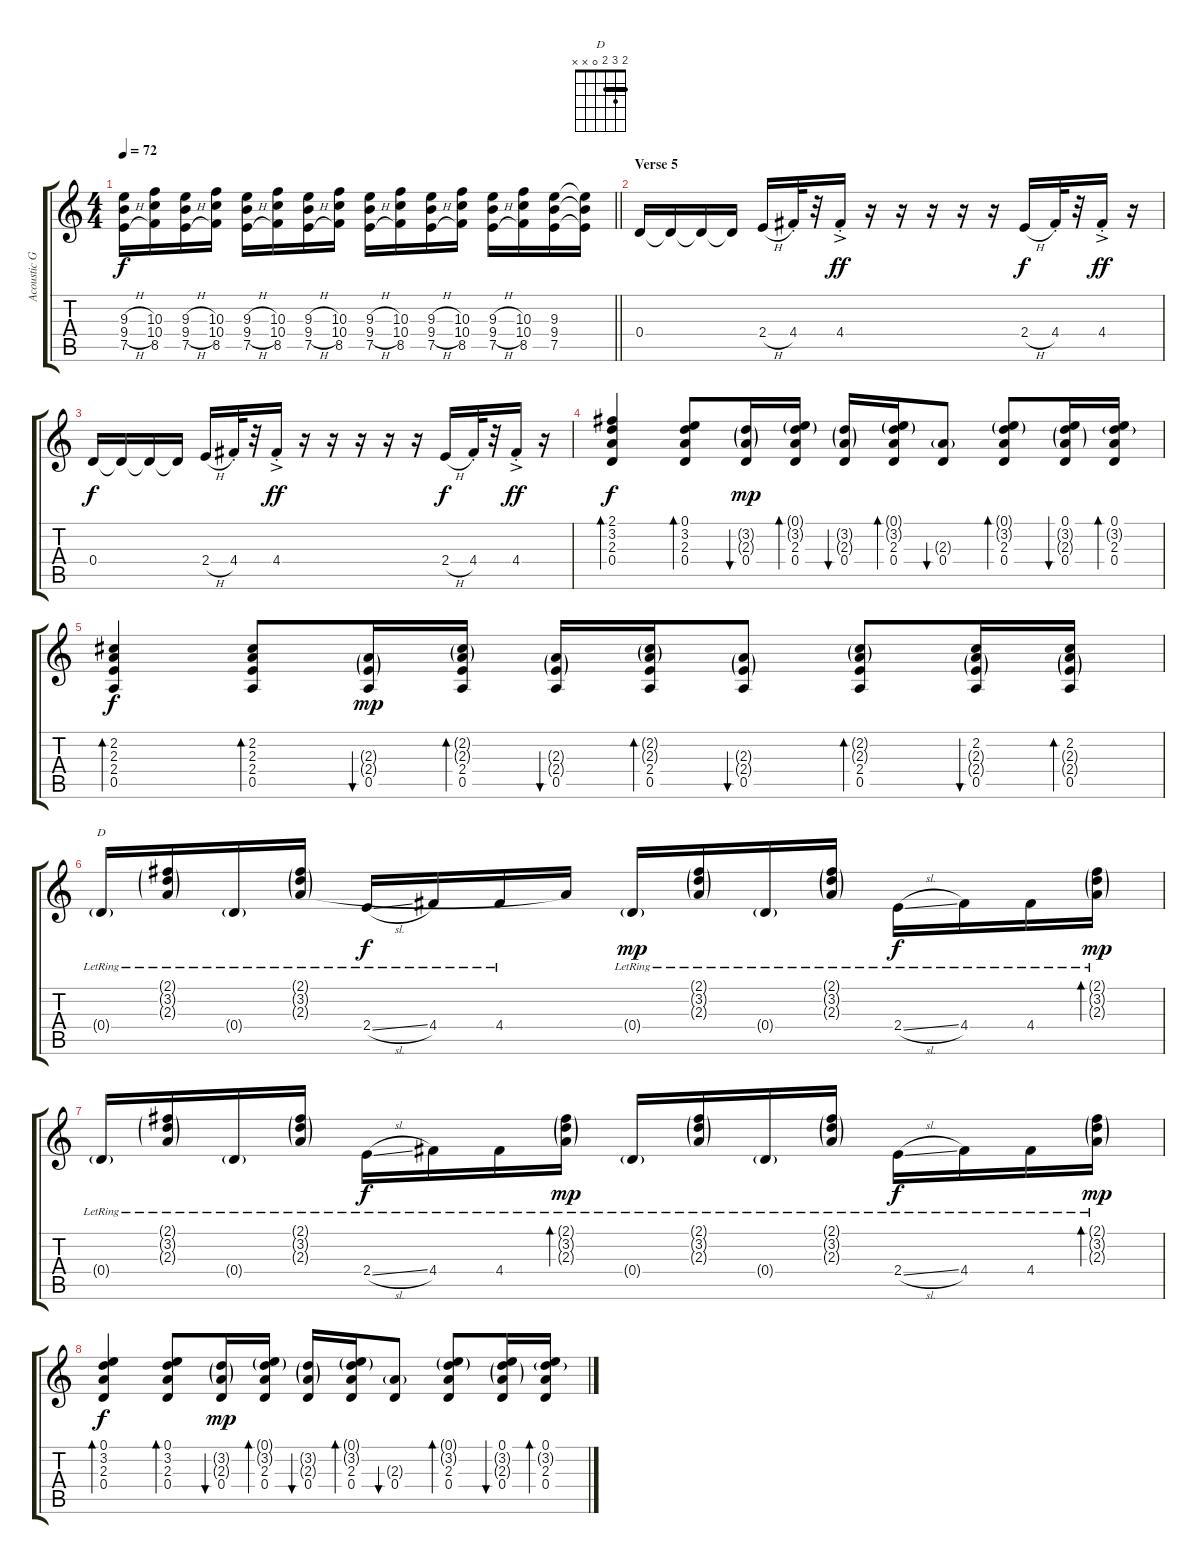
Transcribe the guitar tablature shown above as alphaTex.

\track ("Acoustic Guitar 2" "Acoustic G") {instrument acousticguitarsteel}
\staff {score tabs}
\tuning (E4 B3 G3 D3 A2 E2) {hide}
\chord ("D" 2 3 2 0 x x) {barre 2}
\ts (4 4)
\tempo 72
\clef g2
\barLineRight lightlight
\ks c
(9.3{h} 9.4{h} 7.5{h}).16{dy f} (10.3 10.4 8.5).16 (9.3{h} 9.4{h} 7.5{h}).16 (10.3 10.4 8.5).16 (9.3{h} 9.4{h} 7.5{h}).16 (10.3 10.4 8.5).16 (9.3{h} 9.4{h} 7.5{h}).16 (10.3 10.4 8.5).16 (9.3{h} 9.4{h} 7.5{h}).16 (10.3 10.4 8.5).16 (9.3{h} 9.4{h} 7.5{h}).16 (10.3 10.4 8.5).16 (9.3{h} 9.4{h} 7.5{h}).16 (10.3 10.4 8.5).16 (9.3 9.4 7.5).16 (9.3{t} 9.4{t} 7.5{t}).16 |
\section ("" "Verse 5")
0.4.16 0.4{t}.16 0.4{t}.16 0.4{t}.16 2.4{h}.16 4.4{st}.32 r.32 4.4{ac st}.16{dy ff} r.16 r.16 r.16 r.16 r.16 2.4{h}.16{dy f} 4.4{st}.32 r.32 4.4{ac st}.16{dy ff} r.16 |
0.4.16{dy f} 0.4{t}.16 0.4{t}.16 0.4{t}.16 2.4{h}.16 4.4{st}.32 r.32 4.4{ac st}.16{dy ff} r.16 r.16 r.16 r.16 r.16 2.4{h}.16{dy f} 4.4{st}.32 r.32 4.4{ac st}.16{dy ff} r.16 |
(2.1 3.2 2.3 0.4).4{bd 60 dy f} (0.1 3.2 2.3 0.4).8{bd 60} (3.2{g} 2.3{g} 0.4).16{bu 60 dy mp} (0.1{g} 3.2{g} 2.3 0.4).16{bd 60} (3.2{g} 2.3{g} 0.4).16{bu 60} (0.1{g} 3.2{g} 2.3 0.4).16{bd 60} (2.3{g} 0.4).8{bu 60} (0.1{g} 3.2{g} 2.3 0.4).8{bd 60} (0.1 3.2{g} 2.3{g} 0.4).16{bu 60} (0.1 3.2{g} 2.3 0.4).16{bd 60} |
(2.2 2.3 2.4 0.5).4{bd 60 dy f} (2.2 2.3 2.4 0.5).8{bd 60} (2.3{g} 2.4{g} 0.5).16{bu 60 dy mp} (2.2{g} 2.3{g} 2.4 0.5).16{bd 60} (2.3{g} 2.4{g} 0.5).16{bu 60} (2.2{g} 2.3{g} 2.4 0.5).16{bd 60} (2.3{g} 2.4{g} 0.5).8{bu 60} (2.2{g} 2.3{g} 2.4 0.5).8{bd 60} (2.2 2.3{g} 2.4{g} 0.5).16{bu 60} (2.2 2.3{g} 2.4{g} 0.5).16{bd 60} |
0.4{g lr}.16{ch "D"} (2.1{g lr} 3.2{g lr} 2.3{g lr}).16 0.4{g lr}.16 (2.1{g lr} 3.2{g lr} 2.3{g lr}).16 2.4{sl lr}.16{dy f} 4.4{lr}.16 4.4{lr}.16 2.3{t}.16 0.4{g lr}.16{dy mp} (2.1{g lr} 3.2{g lr} 2.3{g lr}).16 0.4{g lr}.16 (2.1{g lr} 3.2{g lr} 2.3{g lr}).16 2.4{sl lr}.16{dy f} 4.4{lr}.16 4.4{lr}.16 (2.1{g lr} 3.2{g lr} 2.3{g lr}).16{bd 120 dy mp} |
0.4{g lr}.16 (2.1{g lr} 3.2{g lr} 2.3{g lr}).16 0.4{g lr}.16 (2.1{g lr} 3.2{g lr} 2.3{g lr}).16 2.4{sl lr}.16{dy f} 4.4{lr}.16 4.4{lr}.16 (2.1{g lr} 3.2{g lr} 2.3{g lr}).16{bd 120 dy mp} 0.4{g lr}.16 (2.1{g lr} 3.2{g lr} 2.3{g lr}).16 0.4{g lr}.16 (2.1{g lr} 3.2{g lr} 2.3{g lr}).16 2.4{sl lr}.16{dy f} 4.4{lr}.16 4.4{lr}.16 (2.1{g lr} 3.2{g lr} 2.3{g lr}).16{bd 120 dy mp} |
(0.1 3.2 2.3 0.4).4{bd 60 dy f} (0.1 3.2 2.3 0.4).8{bd 60} (3.2{g} 2.3{g} 0.4).16{bu 60 dy mp} (0.1{g} 3.2{g} 2.3 0.4).16{bd 60} (3.2{g} 2.3{g} 0.4).16{bu 60} (0.1{g} 3.2{g} 2.3 0.4).16{bd 60} (2.3{g} 0.4).8{bu 60} (0.1{g} 3.2{g} 2.3 0.4).8{bd 60} (0.1 3.2{g} 2.3{g} 0.4).16{bu 60} (0.1 3.2{g} 2.3 0.4).16{bd 60}
